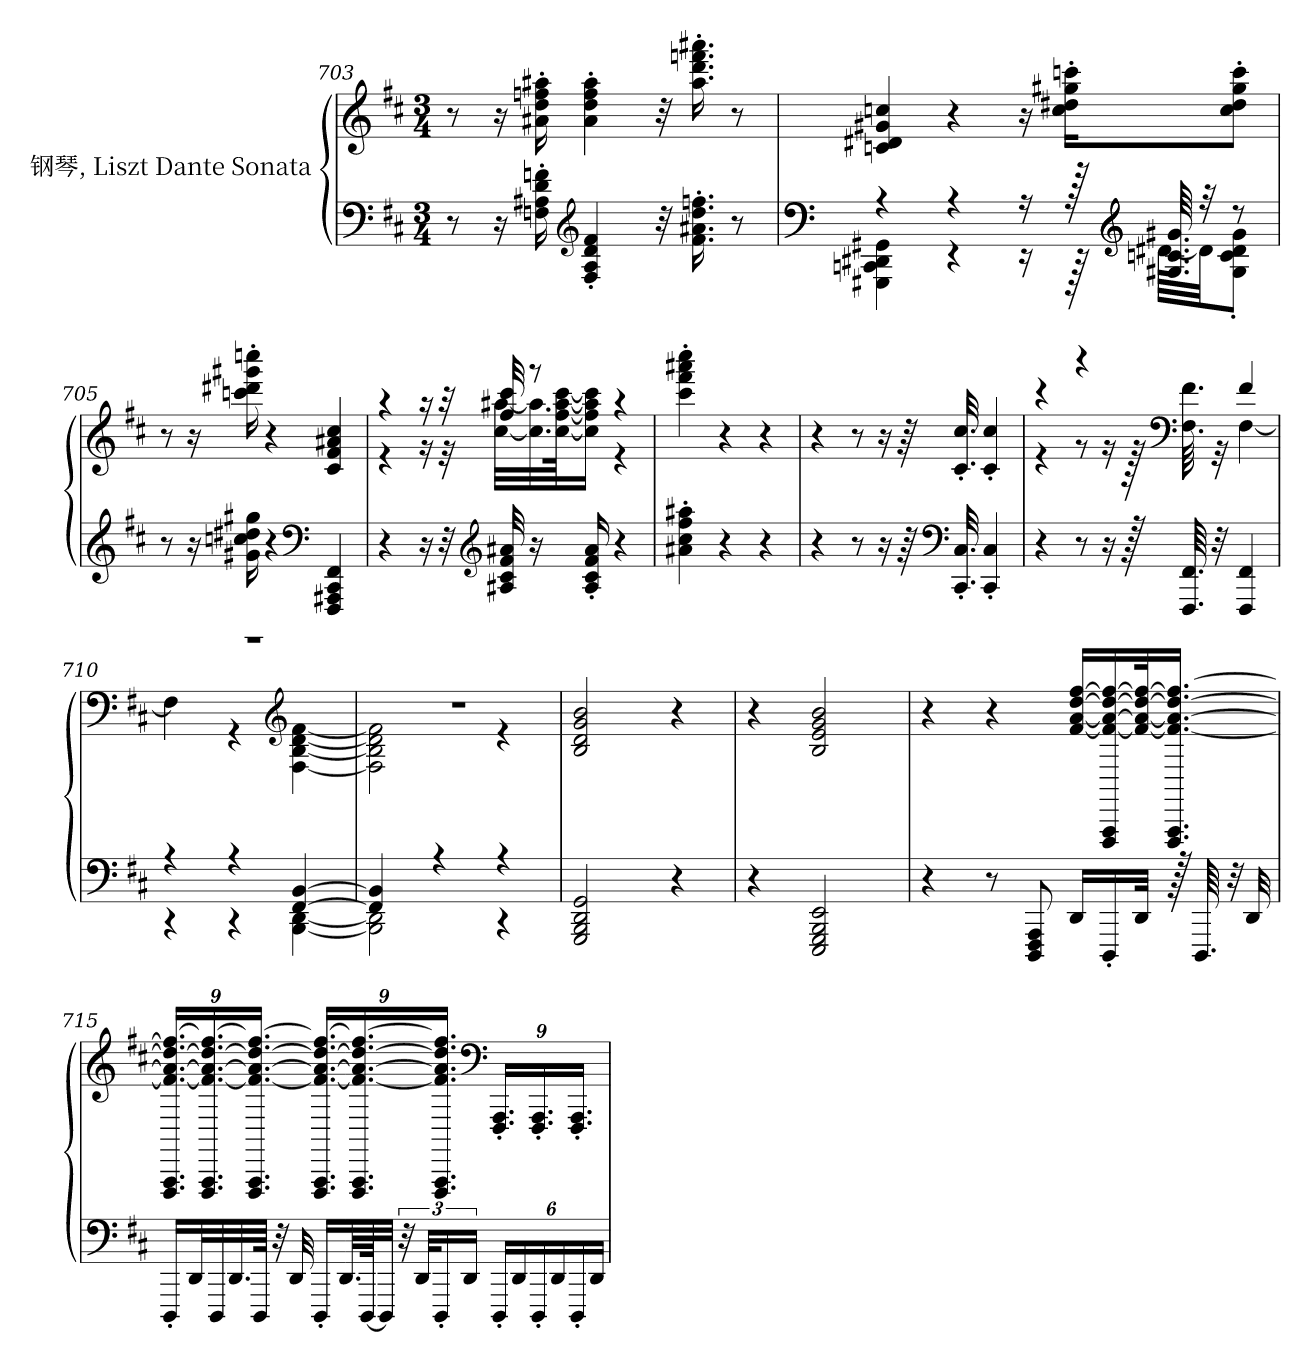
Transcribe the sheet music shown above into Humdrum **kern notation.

**kern	**kern
*part1	*part1
*staff2	*staff1
*I"钢琴, Liszt Dante Sonata	*
!!LO:LB:g=z
*clefF4	*clefG2
*k[f#c#]	*k[f#c#]
*M3/4	*M3/4
=703	=703
8r	8r
16r	16r
16Fn\' 16A#X\' 16d\' 16fn\'	16a#X\' 16dd\' 16ffn\' 16aa#X\'
*clefG2	*
4F/' 4A#/' 4d/' 4f/'	4a#\' 4dd\' 4ff\' 4aa#\'
32r	32r
16.f\' 16.a#X\' 16.dd\' 16.ffn\'	16.aa#\' 16.ddd\' 16.fffn\' 16.aaa#X\'
8r	8r
=704	=704
*clefF4	*
*^	*
4r	4GGG#X\ 4CCn\ 4DD#X\ 4GG#X\	4cn/ 4d#X/ 4g#X/ 4ccn/
4r	4r	4r
16r	16r	16r
128r	128r	16cc\' 16dd#X\' 16gg#X\' 16cccn\'KL
*clefG2	*	*
64.G#X/ 64.cn/ 64.g#X/	[64.d#X\KLLL	.
32r	32d#\JJ]	.
8r	8G#\' 8c\' 8d#\' 8g#\'J	8cc\' 8dd#\' 8gg#\' 8ccc\'J
*v	*v	*
=705	=705
8r	8r
16r	16r
16g#X\ 16ccn\ 16dd#X\ 16gg#X\	16cccn\' 16ddd#X\' 16ggg#X\' 16ccccn\'
4r	4r
*clefF4	*
4FFF#/ 4AAA#X/ 4CC#/ 4FF#/	4c#/ 4f#/ 4a#X/ 4cc#/
!!LO:LB:g=z
=706	=706
*	*^
4r	4r	4r
16r	16r	16r
32r	32r	32r
*clefG2	*	*
32A#X/ 32c#/ 32f#/ 32a#X/	32ff#/ 32ccc#/	[32cc#\ [32aa#X\LLL
16r	8r	32.cc#\] 32.aa#\]
.	.	[64cc#\ [64ff#\ [64aa#\ [64ccc#\JK
16A#/' 16c#/' 16f#/' 16a#/'	.	16cc#\] 16ff#\] 16aa#\] 16ccc#\]JJ
4r	4r	4r
*	*v	*v
=707	=707
4a#X\' 4cc#\' 4ff#\' 4aa#X\'	4ccc#\' 4fff#\' 4aaa#X\' 4cccc#\'
4r	4r
4r	4r
=708	=708
4r	4r
8r	8r
16r	16r
64r	64r
*clefF4	*
32.CC#/' 32.C#/'	32.c#/' 32.cc#/'
4CC#/' 4C#/'	4c#/' 4cc#/'
=709	=709
*	*^
4r	4r	4r
8r	4r	8r
16r	.	16r
128r	.	128r
*	*clefF4	*
64.FFF#/ 64.FF#/	.	64.F#\ 64.f#\
32r	.	32r
4FFF#/ 4FF#/	4f#/	[4F#\
=710	=710	=710
*^	*	*
4r	4r	2.r	4F#\]
4r	4r	.	4r
*	*	*clefG2	*
[4FF#/ [4BB/	[4BBB\ [4DD\	.	[4F#\ [4B\ [4d\ [4f#\
!!LO:LB:g=z	!!
=711	=711	=711	=711
4FF#/] 4BB/]	2BBB\] 2DD\]	2.r	2F#\] 2B\] 2d\] 2f#\]
4r	.	.	.
4r	4r	.	4r
*v	*v	*	*
*	*v	*v
=712	=712
2GGG/ 2BBB/ 2DD/ 2GG/	2B/ 2d/ 2g/ 2b/
4r	4r
=713	=713
4r	4r
2EEE/ 2GGG/ 2BBB/ 2EE/	2B/ 2e/ 2g/ 2b/
=714	=714
4r	4r
8r	4r
8DDD/ 8FFF#/ 8AAA/	.
16DD/LL	[16f#/ [16a/ [16dd/ [16ff#/LL
16DDD'/	16FFF#/ 16AAA/ 16f#/_ 16a/_ 16dd/_ 16ff#/_
32DD/JJk	32f#/_ 32a/_ 32dd/_ 32ff#/_K
128r	16.FFF#/ 16.AAA/ 16.f#/_ 16.a/_ 16.dd/_ 16.ff#/_JJ
64.DDD/	.
32r	.
32DD/	.
!!LO:PB:g=z
=715	=715
*	*Xbrackettup
16DDD'/LL	18.FFF#/ 18.AAA/ 18.f#/_ 18.a/_ 18.dd/_ 18.ff#/_LL
32DD/L	.
.	18.FFF#/ 18.AAA/ 18.f#/_ 18.a/_ 18.dd/_ 18.ff#/_
32DDD/	.
32.DD/	.
.	18.FFF#/ 18.AAA/ 18.f#/_ 18.a/_ 18.dd/_ 18.ff#/_JJ
64DDD/JJJk	.
32r	.
32DD/	.
16DDD'/LL	18.FFF#/ 18.AAA/ 18.f#/_ 18.a/_ 18.dd/_ 18.ff#/_LL
64.DD/LL	.
.	18.FFF#/ 18.AAA/ 18.f#/_ 18.a/_ 18.dd/_ 18.ff#/_
[128DDD/JK	.
32DDD/JJJ]	.
48r	.
48DD/KLL	.
24DDD'/	18.FFF#/ 18.AAA/ 18.f#/] 18.a/] 18.dd/] 18.ff#/]JJ
24DD/JJ	.
*	*clefF4
*Xbrackettup	*
24DDD'/LL	18.FFF#/' 18.AAA/'LL
24DD/	.
24DDD'/	18.FFF#/' 18.AAA/'
24DD/	.
24DDD'/	18.FFF#/' 18.AAA/'JJ
24DD/JJ	.
=	=
*-	*-
